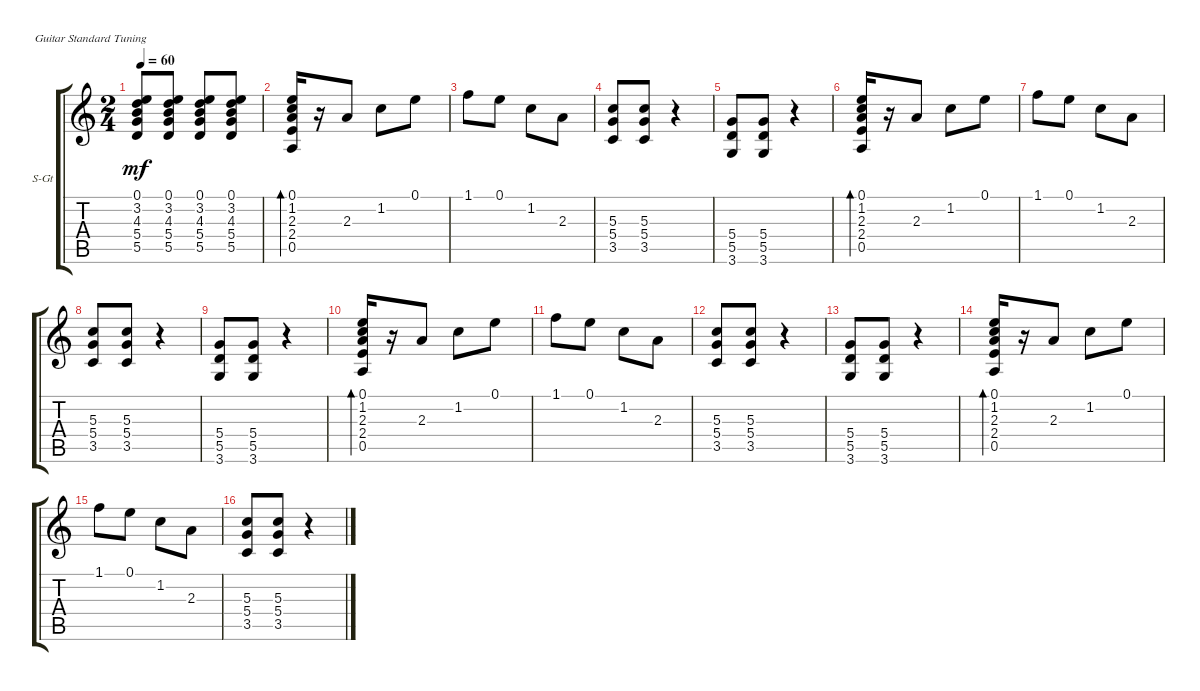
\defaultSystemsLayout 4
\bracketExtendMode groupsimilarinstruments
\firstSystemTrackNameOrientation horizontal
\otherSystemsTrackNameOrientation horizontal
\track ("Steel Guitar" "S-Gt") {instrument acousticguitarsteel}
\staff {score tabs}
\tuning (E4 B3 G3 D3 A2 E2)
\ts (2 4)
\tempo 60
\clef g2
\ks aminor
(5.5 5.4 4.3 3.2 0.1).8{dy mf} (5.5 5.4 4.3 3.2 0.1).8 (5.5 5.4 4.3 3.2 0.1).8 (5.5 5.4 4.3 3.2 0.1).8 |
(0.5 2.4 2.3 1.2 0.1).16{bd 30} r.16 2.3.8 1.2.8 0.1.8 |
1.1.8 0.1.8 1.2.8 2.3.8 |
(3.5 5.4 5.3).8 (3.5 5.4 5.3).8 r.4 |
(3.6 5.5 5.4).8 (3.6 5.5 5.4).8 r.4 |
(0.5 2.4 2.3 1.2 0.1).16{bd 30} r.16 2.3.8 1.2.8 0.1.8 |
1.1.8 0.1.8 1.2.8 2.3.8 |
(3.5 5.4 5.3).8 (3.5 5.4 5.3).8 r.4 |
(3.6 5.5 5.4).8 (3.6 5.5 5.4).8 r.4 |
(0.5 2.4 2.3 1.2 0.1).16{bd 30} r.16 2.3.8 1.2.8 0.1.8 |
1.1.8 0.1.8 1.2.8 2.3.8 |
(3.5 5.4 5.3).8 (3.5 5.4 5.3).8 r.4 |
(3.6 5.5 5.4).8 (3.6 5.5 5.4).8 r.4 |
(0.5 2.4 2.3 1.2 0.1).16{bd 30} r.16 2.3.8 1.2.8 0.1.8 |
1.1.8 0.1.8 1.2.8 2.3.8 |
(3.5 5.4 5.3).8 (3.5 5.4 5.3).8 r.4
